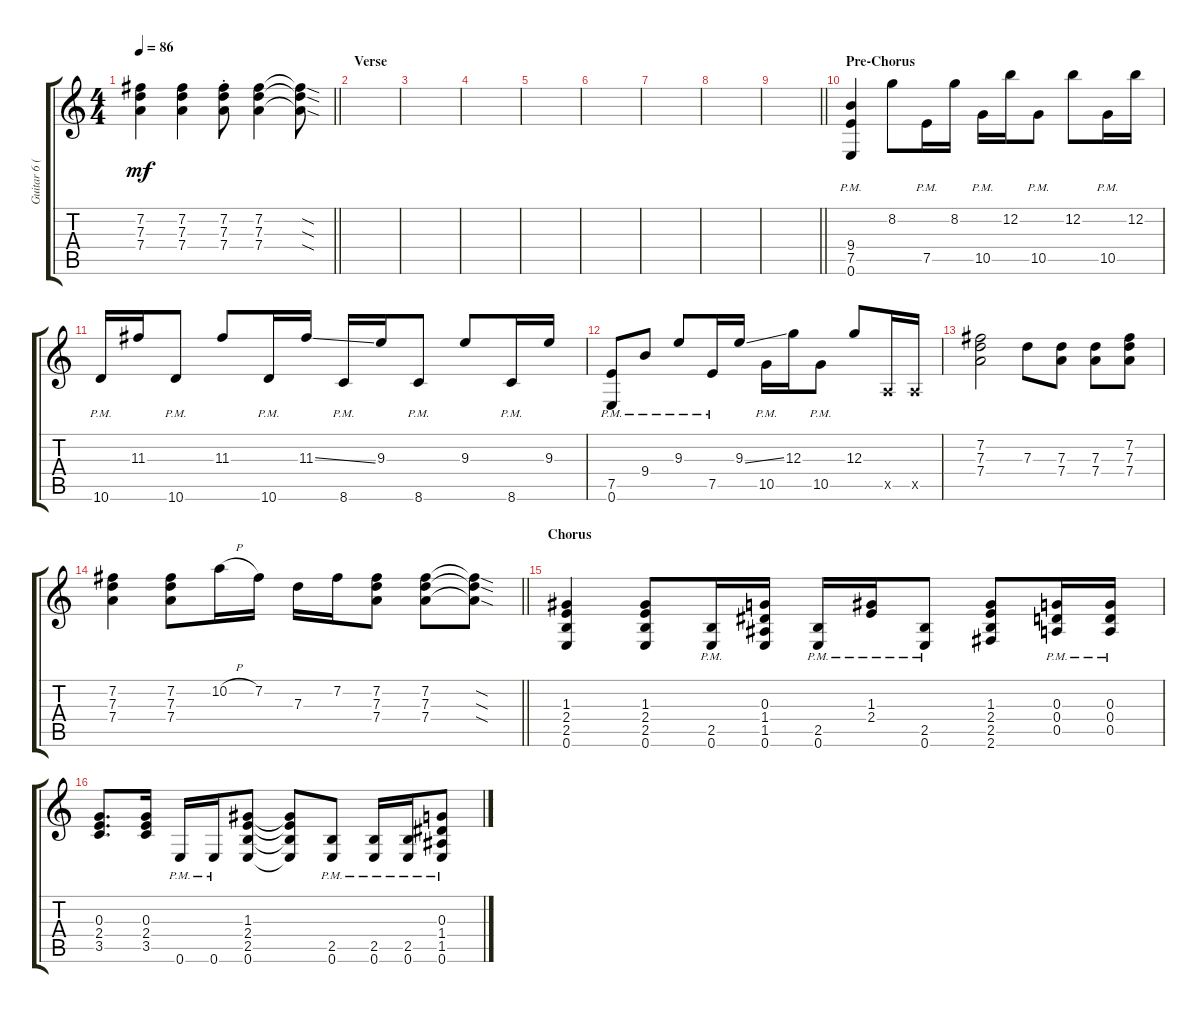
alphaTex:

\track ("Guitar 6 (Slight Dist.)" "Guitar 6 (") {instrument distortionguitar}
\staff {score tabs}
\tuning (E4 B3 G3 D3 A2 E2) {hide}
\ts (4 4)
\tempo 86
\clef g2
\barLineRight lightlight
\ks c
(7.2{t} 7.3{t} 7.4{t}).4{dy mf} (7.2 7.3 7.4).4 (7.2{st} 7.3{st} 7.4{st}).8 (7.2 7.3 7.4).4 (7.2{sod t} 7.3{sod t} 7.4{sod t}).8 |
\section ("" "Verse")
|
|
|
|
|
|
|
\barLineRight lightlight
|
\section ("" "Pre-Chorus")
(9.4{pm} 7.5{pm} 0.6{pm}).4 8.2.8 7.5{pm}.16 8.2.16 10.5{pm}.16 12.2.16 10.5{pm}.8 12.2.8 10.5{pm}.16 12.2.16 |
10.6{pm}.16 11.3.16 10.6{pm}.8 11.3.8 10.6{pm}.16 11.3{ss}.16 8.6{pm}.16 9.3.16 8.6{pm}.8 9.3.8 8.6{pm}.16 9.3.16 |
(7.5{pm} 0.6{pm}).8 9.4{pm}.8 9.3{pm}.8 7.5{pm}.16 9.3{ss}.16 10.5{pm}.16 12.3.16 10.5{pm}.8 12.3.8 0.5{x}.16 0.5{x}.16 |
(7.2 7.3 7.4).2 7.3.8 (7.3 7.4).8 (7.3 7.4).8 (7.2 7.3 7.4).8 |
\barLineRight lightlight
(7.2 7.3 7.4).4 (7.2 7.3 7.4).8 10.2{h}.16 7.2.16 7.3.16 7.2.16 (7.2 7.3 7.4).8 (7.2 7.3 7.4).8 (7.2{sod t} 7.3{sod t} 7.4{sod t}).8 |
\section ("" "Chorus")
(1.3 2.4 2.5 0.6).4 (1.3 2.4 2.5 0.6).8 (2.5{pm} 0.6{pm}).16 (0.3 1.4 1.5 0.6).16 (2.5{pm} 0.6{pm}).16 (1.3{pm} 2.4{pm}).16 (2.5{pm} 0.6{pm}).8 (1.3 2.4 2.5 2.6).8 (0.3{pm} 0.4{pm} 0.5{pm}).16 (0.3{pm} 0.4{pm} 0.5{pm}).16 |
(0.3 2.4 3.5).8{d} (0.3 2.4 3.5).16 0.6{pm}.16 0.6{pm}.16 (1.3 2.4 2.5 0.6).8 (1.3{t} 2.4{t} 2.5{t} 0.6{t}).8 (2.5{pm} 0.6{pm}).8 (2.5{pm} 0.6{pm}).16 (2.5{pm} 0.6{pm}).16 (0.3{pm} 1.4{pm} 1.5{pm} 0.6{pm}).8
